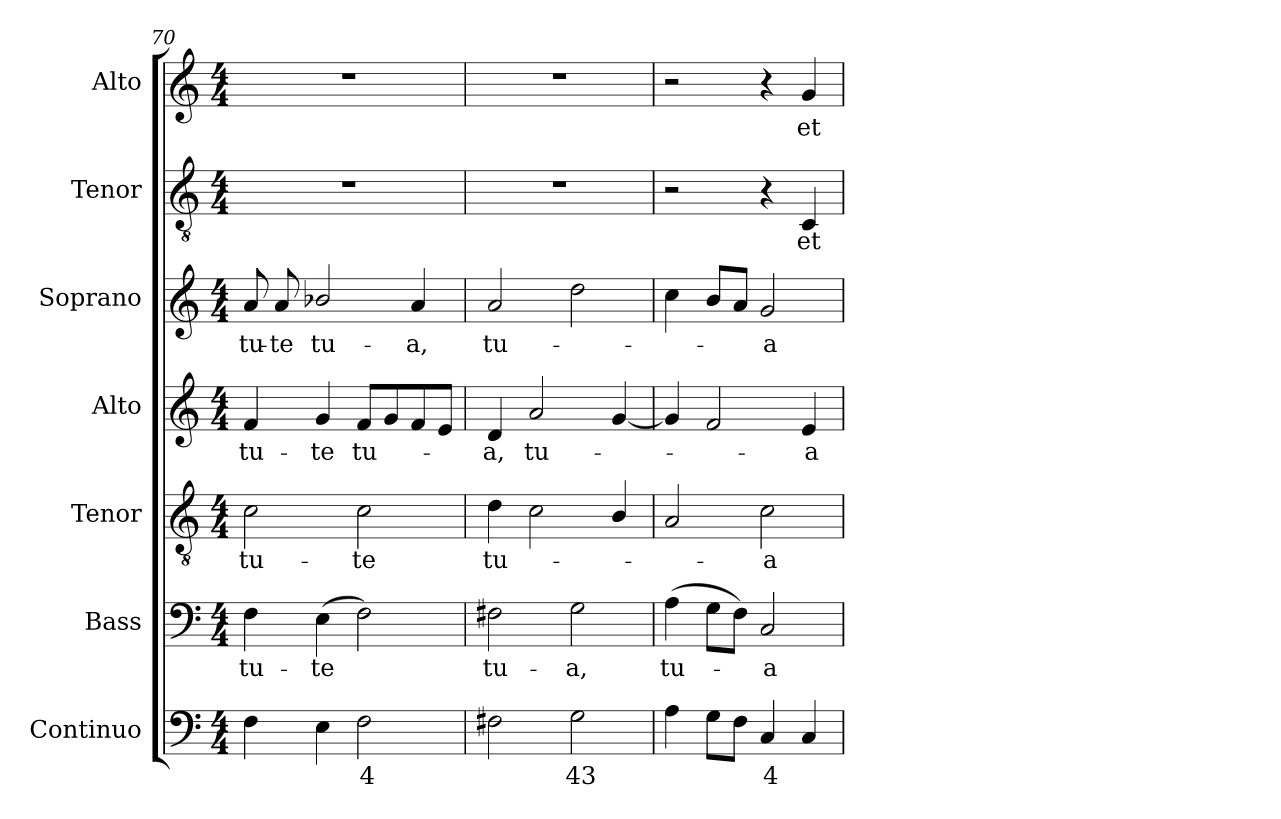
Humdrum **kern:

**kern	**text	**kern	**text	**kern	**text	**kern	**text	**kern	**text	**kern	**text	**kern	**text
*part7	*part7	*part6	*part6	*part5	*part5	*part4	*part4	*part3	*part3	*part2	*part2	*part1	*part1
*staff7	*staff7	*staff6	*staff6	*staff5	*staff5	*staff4	*staff4	*staff3	*staff3	*staff2	*staff2	*staff1	*staff1
*I"Continuo	*	*I"Bass	*	*I"Tenor	*	*I"Alto	*	*I"Soprano	*	*I"Tenor	*	*I"Alto	*
*I'Cont.	*	*I'B.	*	*I'T.	*	*I'A.	*	*I'S.	*	*I'T.	*	*I'A.	*
*clefF4	*	*clefF4	*	*clefGv2	*	*clefG2	*	*clefG2	*	*clefGv2	*	*clefG2	*
*	*	*	*	*ITrd7c12	*	*	*	*	*	*ITrd7c12	*	*	*
*k[]	*	*k[]	*	*k[]	*	*k[]	*	*k[]	*	*k[]	*	*k[]	*
*C:	*	*C:	*	*C:	*	*C:	*	*C:	*	*C:	*	*C:	*
*M4/4	*	*M4/4	*	*M4/4	*	*M4/4	*	*M4/4	*	*M4/4	*	*M4/4	*
=70	=70	=70	=70	=70	=70	=70	=70	=70	=70	=70	=70	=70	=70
!	!	!	!LO:LY:b:color=#000000	!	!	!	!	!	!	!	!	!	!
!	!	!	!	!	!LO:LY:b:color=#000000	!	!	!	!	!	!	!	!
!	!	!	!	!	!	!	!LO:LY:b:color=#000000	!	!	!	!	!	!
!	!	!	!	!	!	!	!	!	!LO:LY:b:color=#000000	!	!	!	!
4Fi\	.	4Fi\	-tu-	2Ci\	-tu-	4fi/	-tu-	8ai/	-tu-	1r	.	1r	.
!	!	!	!	!	!	!	!	!	!LO:LY:b:color=#000000	!	!	!	!
.	.	.	.	.	.	.	.	8ai/	-te	.	.	.	.
!	!	!	!LO:LY:b:color=#000000	!	!	!	!	!	!	!	!	!	!
!	!	!	!	!	!	!	!LO:LY:b:color=#000000	!	!	!	!	!	!
!	!	!	!	!	!	!	!	!	!LO:LY:b:color=#000000	!	!	!	!
4Ei\	.	(4Ei\	-te	.	.	4gi/	-te	2b-Xi/	tu-	.	.	.	.
!	!LO:LY:b:color=#000000	!	!	!	!	!	!	!	!	!	!	!	!
!	!	!	!	!	!LO:LY:b:color=#000000	!	!	!	!	!	!	!	!
!	!	!	!	!	!	!	!LO:LY:b:color=#000000	!	!	!	!	!	!
2Fi\	4	2Fi\)	.	2Ci\	-te	8fi/L	tu-	.	.	.	.	.	.
.	.	.	.	.	.	8gi/	.	.	.	.	.	.	.
!	!	!	!	!	!	!	!	!	!LO:LY:b:color=#000000	!	!	!	!
.	.	.	.	.	.	8fi/	.	4ai/	-a,	.	.	.	.
.	.	.	.	.	.	8ei/J	.	.	.	.	.	.	.
=71	=71	=71	=71	=71	=71	=71	=71	=71	=71	=71	=71	=71	=71
!	!	!	!LO:LY:b:color=#000000	!	!	!	!	!	!	!	!	!	!
!	!	!	!	!	!LO:LY:b:color=#000000	!	!	!	!	!	!	!	!
!	!	!	!	!	!	!	!LO:LY:b:color=#000000	!	!	!	!	!	!
!	!	!	!	!	!	!	!	!	!LO:LY:b:color=#000000	!	!	!	!
2F#Xi\	.	2F#Xi\	tu-	4Di\	tu-	4di/	-a,	2ai/	tu-	1r	.	1r	.
!	!	!	!	!	!	!	!LO:LY:b:color=#000000	!	!	!	!	!	!
.	.	.	.	2Ci\	.	2ai/	tu-	.	.	.	.	.	.
!	!LO:LY:b:color=#000000	!	!	!	!	!	!	!	!	!	!	!	!
!	!	!	!LO:LY:b:color=#000000	!	!	!	!	!	!	!	!	!	!
2Gi\	43	2Gi\	-a,	.	.	.	.	2ddi\	.	.	.	.	.
.	.	.	.	4BBi/	.	[4gi/	.	.	.	.	.	.	.
=72	=72	=72	=72	=72	=72	=72	=72	=72	=72	=72	=72	=72	=72
!	!	!	!LO:LY:b:color=#000000	!	!	!	!	!	!	!	!	!	!
4Ai\	.	(4Ai\	tu-	2AAi/	.	4gi/]	.	4cci\	.	2r	.	2r	.
8Gi\L	.	8Gi\L	.	.	.	2fi/	.	8bi/L	.	.	.	.	.
8Fi\J	.	8Fi\J)	.	.	.	.	.	8ai/J	.	.	.	.	.
!	!LO:LY:b:color=#000000	!	!	!	!	!	!	!	!	!	!	!	!
!	!	!	!LO:LY:b:color=#000000	!	!	!	!	!	!	!	!	!	!
!	!	!	!	!	!LO:LY:b:color=#000000	!	!	!	!	!	!	!	!
!	!	!	!	!	!	!	!	!	!LO:LY:b:color=#000000	!	!	!	!
4Ci/	4	2Ci/	-a	2Ci\	-a	.	.	2gi/	-a	4r	.	4r	.
!	!	!	!	!	!	!	!LO:LY:b:color=#000000	!	!	!	!	!	!
!	!	!	!	!	!	!	!	!	!	!	!LO:LY:b:color=#000000	!	!
!	!	!	!	!	!	!	!	!	!	!	!	!	!LO:LY:b:color=#000000
4Ci/	.	.	.	.	.	4ei/	-a	.	.	4CCi/	et	4gi/	et
=	=	=	=	=	=	=	=	=	=	=	=	=	=
*-	*-	*-	*-	*-	*-	*-	*-	*-	*-	*-	*-	*-	*-
